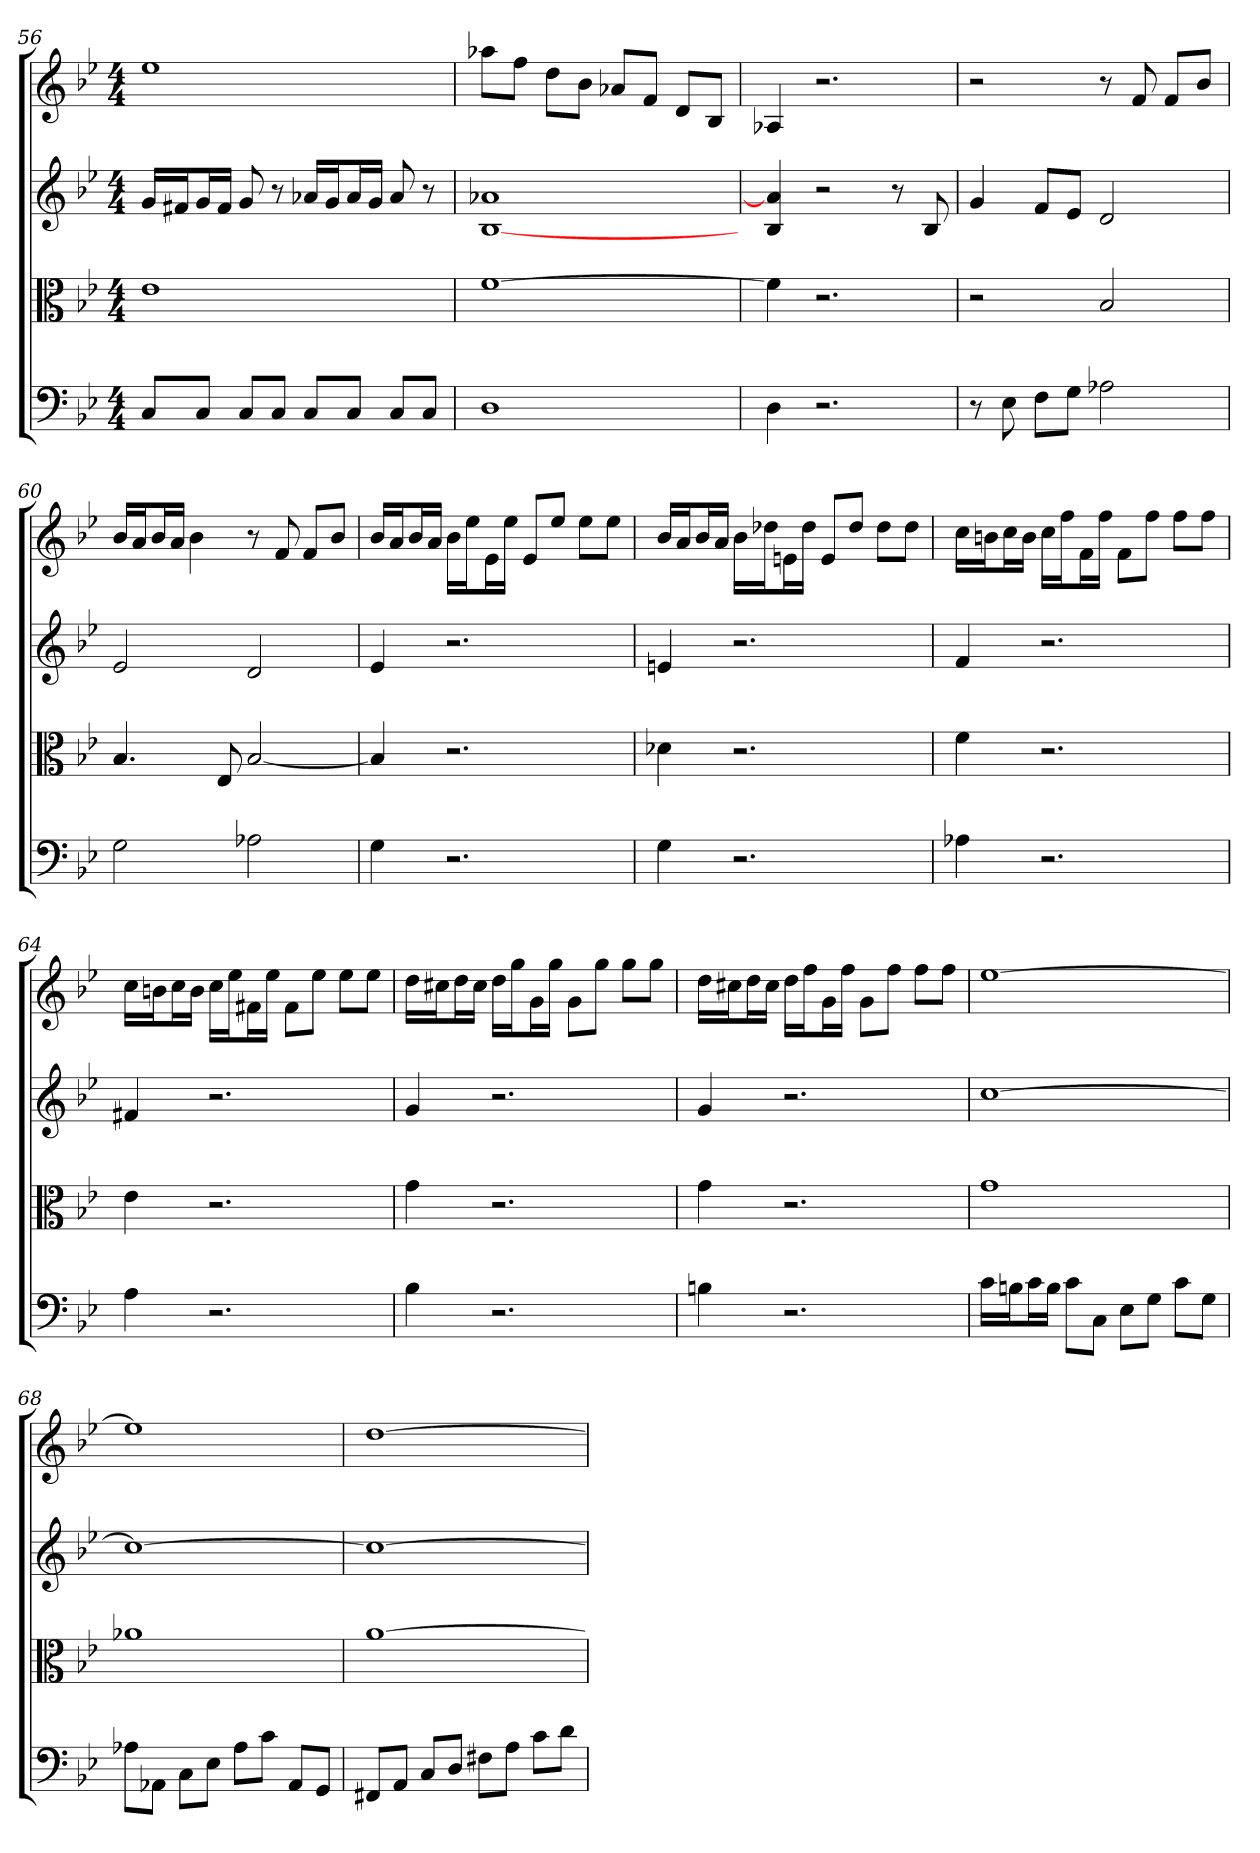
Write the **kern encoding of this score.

**kern	**kern	**kern	**kern
*part4	*part3	*part2	*part1
*staff4	*staff3	*staff2	*staff1
*clefF4	*clefC3	*clefG2	*clefG2
*k[b-e-]	*k[b-e-]	*k[b-e-]	*k[b-e-]
*g:	*g:	*g:	*g:
*M4/4	*M4/4	*M4/4	*M4/4
=56	=56	=56	=56
8C/L	1e-	16g/LL	1ee-
.	.	16f#X/J	.
8C/J	.	16g/L	.
.	.	16f#/JJ	.
8C/L	.	8g	.
8C/J	.	8r	.
8C/L	.	16a-X/LL	.
.	.	16g/J	.
8C/J	.	16a-/L	.
.	.	16g/JJ	.
8C/L	.	8a-	.
8C/J	.	8r	.
=57	=57	=57	=57
1D	[1f	[1B- 1a-X	8aa-X\L
.	.	.	8ff\J
.	.	.	8dd\L
.	.	.	8b-\J
.	.	.	8a-X/L
.	.	.	8f/J
.	.	.	8d/L
.	.	.	8B-/J
=58	=58	=58	=58
4D	4f]	4B- 4a-]	4A-X
2.r	2.r	2r	2.r
.	.	8r	.
.	.	8B-	.
=59	=59	=59	=59
8r	2r	4g	2r
8E-	.	.	.
8F\L	.	8f/L	.
8G\J	.	8e-/J	.
2A-X	2B-	2d	8r
.	.	.	8f
.	.	.	8f/L
.	.	.	8b-/J
=60	=60	=60	=60
2G	4.B-	2e-	16b-/LL
.	.	.	16a/J
.	.	.	16b-/L
.	.	.	16a/JJ
.	.	.	4b-
.	8E-	.	.
2A-X	[2B-	2d	8r
.	.	.	8f
.	.	.	8f/L
.	.	.	8b-/J
=61	=61	=61	=61
4G	4B-]	4e-	16b-/LL
.	.	.	16a/J
.	.	.	16b-/L
.	.	.	16a/JJ
2.r	2.r	2.r	16b-\LL
.	.	.	16ee-\J
.	.	.	16e-\L
.	.	.	16ee-\JJ
.	.	.	8e-/L
.	.	.	8ee-/J
.	.	.	8ee-\L
.	.	.	8ee-\J
=62	=62	=62	=62
4G	4d-X	4en	16b-/LL
.	.	.	16a/J
.	.	.	16b-/L
.	.	.	16a/JJ
2.r	2.r	2.r	16b-\LL
.	.	.	16dd-X\J
.	.	.	16en\L
.	.	.	16dd-\JJ
.	.	.	8e/L
.	.	.	8dd-/J
.	.	.	8dd-\L
.	.	.	8dd-\J
=63	=63	=63	=63
4A-X	4f	4f	16cc\LL
.	.	.	16bn\J
.	.	.	16cc\L
.	.	.	16b\JJ
2.r	2.r	2.r	16cc\LL
.	.	.	16ff\J
.	.	.	16f\L
.	.	.	16ff\JJ
.	.	.	8f\L
.	.	.	8ff\J
.	.	.	8ff\L
.	.	.	8ff\J
=64	=64	=64	=64
4A	4e-	4f#X	16cc\LL
.	.	.	16bn\J
.	.	.	16cc\L
.	.	.	16b\JJ
2.r	2.r	2.r	16cc\LL
.	.	.	16ee-\J
.	.	.	16f#X\L
.	.	.	16ee-\JJ
.	.	.	8f#\L
.	.	.	8ee-\J
.	.	.	8ee-\L
.	.	.	8ee-\J
=65	=65	=65	=65
4B-	4g	4g	16dd\LL
.	.	.	16cc#X\J
.	.	.	16dd\L
.	.	.	16cc#\JJ
2.r	2.r	2.r	16dd\LL
.	.	.	16gg\J
.	.	.	16g\L
.	.	.	16gg\JJ
.	.	.	8g\L
.	.	.	8gg\J
.	.	.	8gg\L
.	.	.	8gg\J
=66	=66	=66	=66
4Bn	4g	4g	16dd\LL
.	.	.	16cc#X\J
.	.	.	16dd\L
.	.	.	16cc#\JJ
2.r	2.r	2.r	16dd\LL
.	.	.	16ff\J
.	.	.	16g\L
.	.	.	16ff\JJ
.	.	.	8g\L
.	.	.	8ff\J
.	.	.	8ff\L
.	.	.	8ff\J
=67	=67	=67	=67
16c\LL	1g	[1cc	[1ee-
16Bn\J	.	.	.
16c\L	.	.	.
16B\JJ	.	.	.
8c\L	.	.	.
8C\J	.	.	.
8E-\L	.	.	.
8G\J	.	.	.
8c\L	.	.	.
8G\J	.	.	.
=68	=68	=68	=68
8A-X\L	1a-X	1cc_	1ee-]
8AA-X\J	.	.	.
8C\L	.	.	.
8E-\J	.	.	.
8A-\L	.	.	.
8c\J	.	.	.
8AA-/L	.	.	.
8GG/J	.	.	.
=69	=69	=69	=69
8FF#X/L	[1a	1cc_	[1dd
8AA/J	.	.	.
8C/L	.	.	.
8D/J	.	.	.
8F#X\L	.	.	.
8A\J	.	.	.
8c\L	.	.	.
8d\J	.	.	.
=	=	=	=
*-	*-	*-	*-
